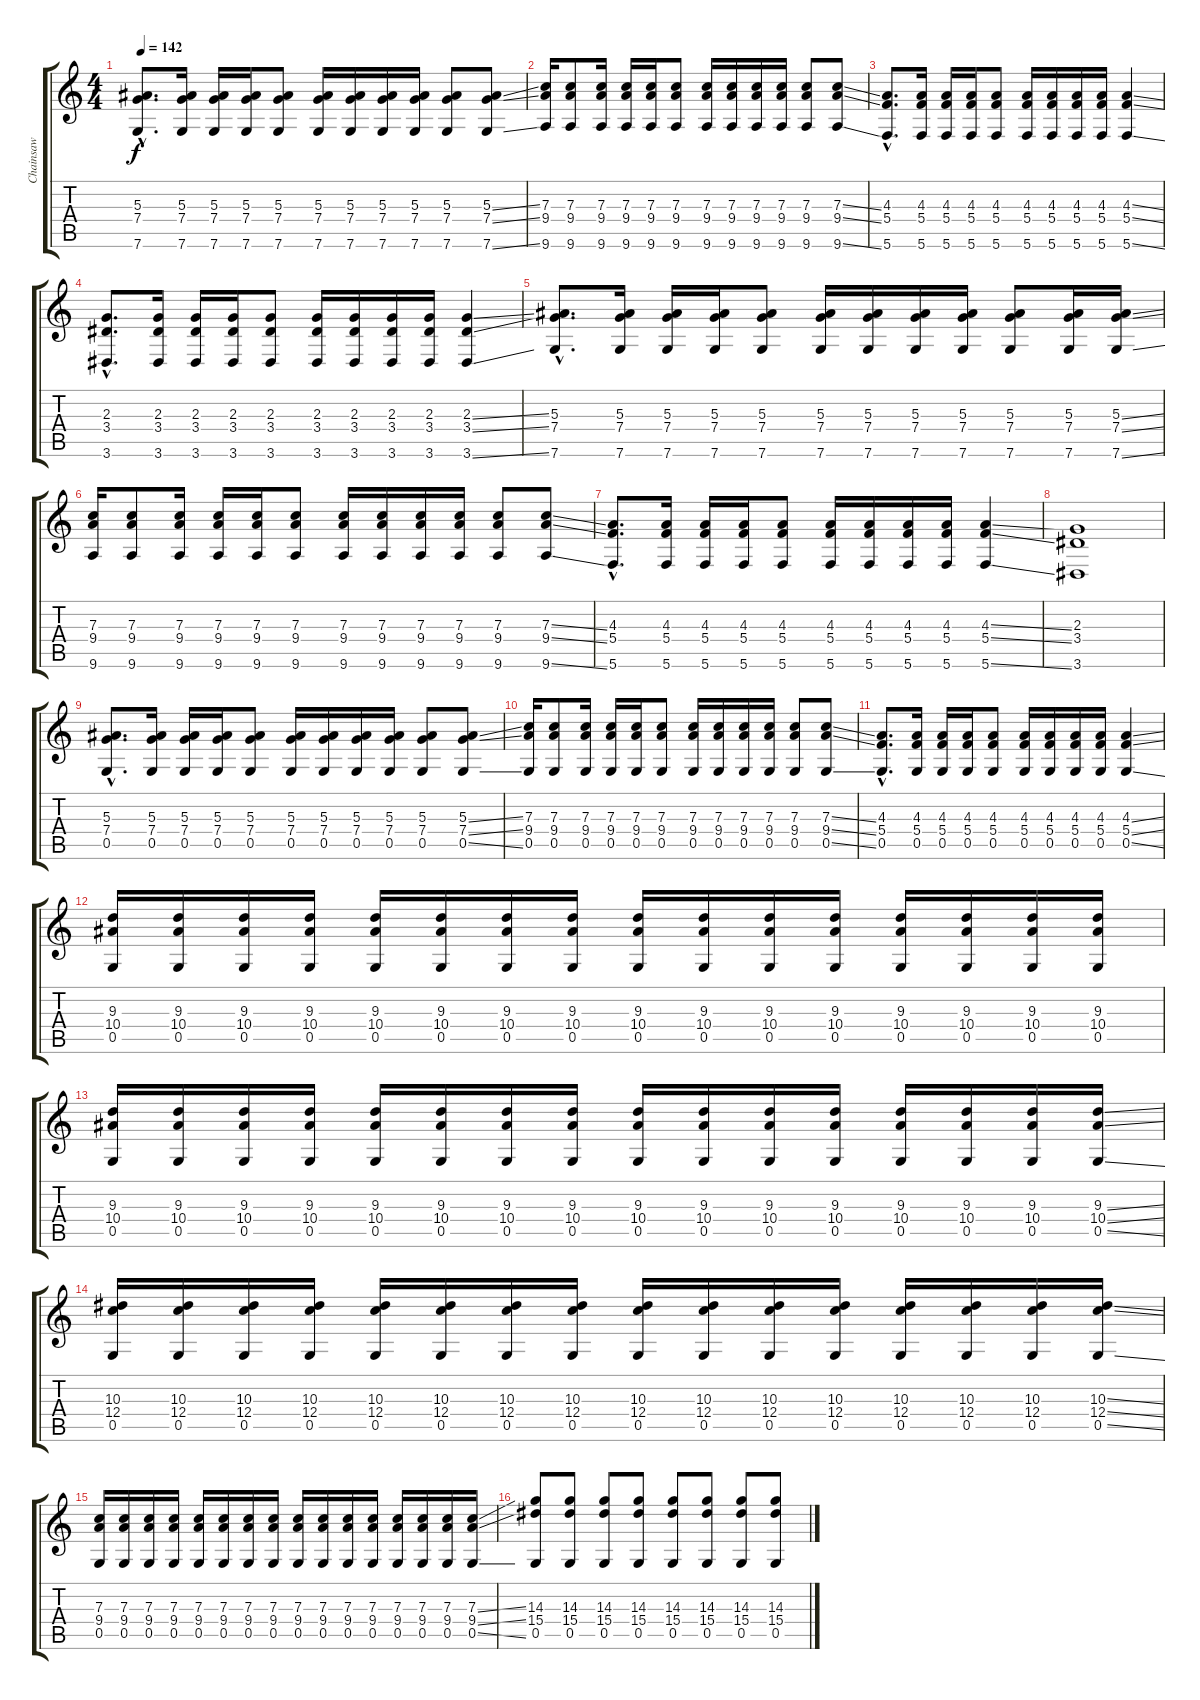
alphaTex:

\track ("Chainsaw  clean" "Chainsaw  ") {instrument overdrivenguitar}
\staff {score tabs}
\tuning (D4 A3 F3 C3 G2 C2) {hide}
\ts (4 4)
\tempo 142
\clef g2
\ks c
(5.3{hac} 7.4{hac} 7.6{hac}).8{d dy f instrument overdrivenguitar} (5.3 7.4 7.6).16 (5.3 7.4 7.6).16 (5.3 7.4 7.6).16 (5.3 7.4 7.6).8 (5.3 7.4 7.6).16 (5.3 7.4 7.6).16 (5.3 7.4 7.6).16 (5.3 7.4 7.6).16 (5.3 7.4 7.6).8 (5.3{ss} 7.4{ss} 7.6{ss}).8 |
(7.3 9.4 9.6).16 (7.3 9.4 9.6).8 (7.3 9.4 9.6).16 (7.3 9.4 9.6).16 (7.3 9.4 9.6).16 (7.3 9.4 9.6).8 (7.3 9.4 9.6).16 (7.3 9.4 9.6).16 (7.3 9.4 9.6).16 (7.3 9.4 9.6).16 (7.3 9.4 9.6).8 (7.3{ss} 9.4{ss} 9.6{ss}).8 |
(4.3{hac} 5.4{hac} 5.6{hac}).8{d} (4.3 5.4 5.6).16 (4.3 5.4 5.6).16 (4.3 5.4 5.6).16 (4.3 5.4 5.6).8 (4.3 5.4 5.6).16 (4.3 5.4 5.6).16 (4.3 5.4 5.6).16 (4.3 5.4 5.6).16 (4.3{ss} 5.4{ss} 5.6{ss}).4 |
(2.3{hac} 3.4{hac} 3.6{hac}).8{d} (2.3 3.4 3.6).16 (2.3 3.4 3.6).16 (2.3 3.4 3.6).16 (2.3 3.4 3.6).8 (2.3 3.4 3.6).16 (2.3 3.4 3.6).16 (2.3 3.4 3.6).16 (2.3 3.4 3.6).16 (2.3{ss} 3.4{ss} 3.6{ss}).4 |
(5.3{hac} 7.4{hac} 7.6{hac}).8{d} (5.3 7.4 7.6).16 (5.3 7.4 7.6).16 (5.3 7.4 7.6).16 (5.3 7.4 7.6).8 (5.3 7.4 7.6).16 (5.3 7.4 7.6).16 (5.3 7.4 7.6).16 (5.3 7.4 7.6).16 (5.3 7.4 7.6).8 (5.3 7.4 7.6).16 (5.3{ss} 7.4{ss} 7.6{ss}).16 |
(7.3 9.4 9.6).16 (7.3 9.4 9.6).8 (7.3 9.4 9.6).16 (7.3 9.4 9.6).16 (7.3 9.4 9.6).16 (7.3 9.4 9.6).8 (7.3 9.4 9.6).16 (7.3 9.4 9.6).16 (7.3 9.4 9.6).16 (7.3 9.4 9.6).16 (7.3 9.4 9.6).8 (7.3{ss} 9.4{ss} 9.6{ss}).8 |
(4.3{hac} 5.4{hac} 5.6{hac}).8{d} (4.3 5.4 5.6).16 (4.3 5.4 5.6).16 (4.3 5.4 5.6).16 (4.3 5.4 5.6).8 (4.3 5.4 5.6).16 (4.3 5.4 5.6).16 (4.3 5.4 5.6).16 (4.3 5.4 5.6).16 (4.3{ss} 5.4{ss} 5.6{ss}).4 |
(2.3 3.4 3.6).1 |
(5.3{hac} 7.4{hac} 0.5{hac}).8{d} (5.3 7.4 0.5).16 (5.3 7.4 0.5).16 (5.3 7.4 0.5).16 (5.3 7.4 0.5).8 (5.3 7.4 0.5).16 (5.3 7.4 0.5).16 (5.3 7.4 0.5).16 (5.3 7.4 0.5).16 (5.3 7.4 0.5).8 (5.3{ss} 7.4{ss} 0.5{ss}).8 |
(7.3 9.4 0.5).16 (7.3 9.4 0.5).8 (7.3 9.4 0.5).16 (7.3 9.4 0.5).16 (7.3 9.4 0.5).16 (7.3 9.4 0.5).8 (7.3 9.4 0.5).16 (7.3 9.4 0.5).16 (7.3 9.4 0.5).16 (7.3 9.4 0.5).16 (7.3 9.4 0.5).8 (7.3{ss} 9.4{ss} 0.5{ss}).8 |
(4.3{hac} 5.4{hac} 0.5{hac}).8{d} (4.3 5.4 0.5).16 (4.3 5.4 0.5).16 (4.3 5.4 0.5).16 (4.3 5.4 0.5).8 (4.3 5.4 0.5).16 (4.3 5.4 0.5).16 (4.3 5.4 0.5).16 (4.3 5.4 0.5).16 (4.3{ss} 5.4{ss} 0.5{ss}).4 |
(9.3 10.4 0.5).16 (9.3 10.4 0.5).16 (9.3 10.4 0.5).16 (9.3 10.4 0.5).16 (9.3 10.4 0.5).16 (9.3 10.4 0.5).16 (9.3 10.4 0.5).16 (9.3 10.4 0.5).16 (9.3 10.4 0.5).16 (9.3 10.4 0.5).16 (9.3 10.4 0.5).16 (9.3 10.4 0.5).16 (9.3 10.4 0.5).16 (9.3 10.4 0.5).16 (9.3 10.4 0.5).16 (9.3 10.4 0.5).16 |
(9.3 10.4 0.5).16 (9.3 10.4 0.5).16 (9.3 10.4 0.5).16 (9.3 10.4 0.5).16 (9.3 10.4 0.5).16 (9.3 10.4 0.5).16 (9.3 10.4 0.5).16 (9.3 10.4 0.5).16 (9.3 10.4 0.5).16 (9.3 10.4 0.5).16 (9.3 10.4 0.5).16 (9.3 10.4 0.5).16 (9.3 10.4 0.5).16 (9.3 10.4 0.5).16 (9.3 10.4 0.5).16 (9.3{ss} 10.4{ss} 0.5{ss}).16 |
(10.3 12.4 0.5).16 (10.3 12.4 0.5).16 (10.3 12.4 0.5).16 (10.3 12.4 0.5).16 (10.3 12.4 0.5).16 (10.3 12.4 0.5).16 (10.3 12.4 0.5).16 (10.3 12.4 0.5).16 (10.3 12.4 0.5).16 (10.3 12.4 0.5).16 (10.3 12.4 0.5).16 (10.3 12.4 0.5).16 (10.3 12.4 0.5).16 (10.3 12.4 0.5).16 (10.3 12.4 0.5).16 (10.3{ss} 12.4{ss} 0.5{ss}).16 |
(7.3 9.4 0.5).16 (7.3 9.4 0.5).16 (7.3 9.4 0.5).16 (7.3 9.4 0.5).16 (7.3 9.4 0.5).16 (7.3 9.4 0.5).16 (7.3 9.4 0.5).16 (7.3 9.4 0.5).16 (7.3 9.4 0.5).16 (7.3 9.4 0.5).16 (7.3 9.4 0.5).16 (7.3 9.4 0.5).16 (7.3 9.4 0.5).16 (7.3 9.4 0.5).16 (7.3 9.4 0.5).16 (7.3{ss} 9.4{ss} 0.5{ss}).16 |
(14.3 15.4 0.5).8 (14.3 15.4 0.5).8 (14.3 15.4 0.5).8 (14.3 15.4 0.5).8 (14.3 15.4 0.5).8 (14.3 15.4 0.5).8 (14.3 15.4 0.5).8 (14.3 15.4 0.5).8
